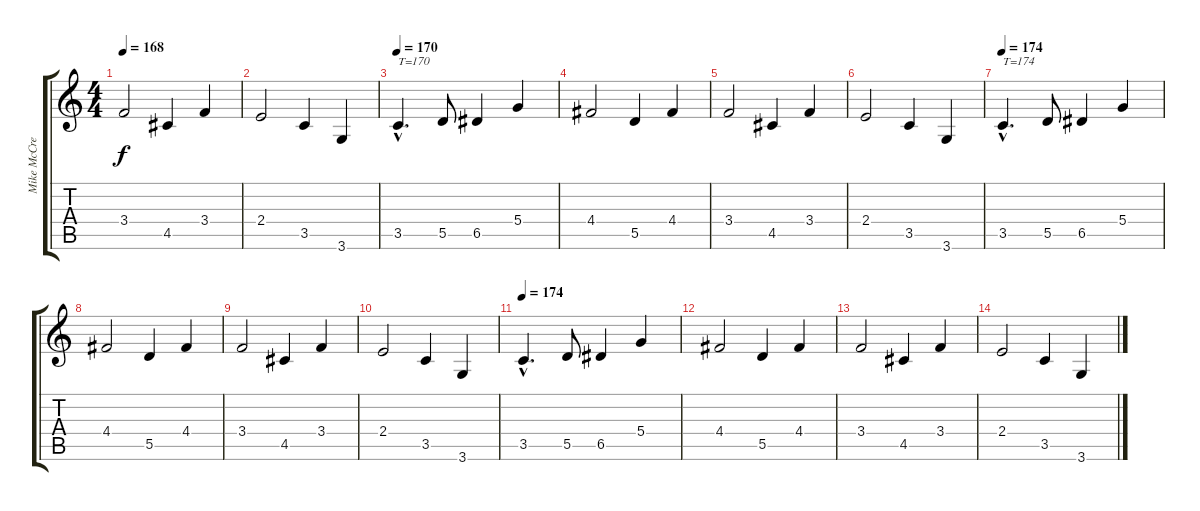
\track ("Mike McCready" "Mike McCre") {instrument electricguitarclean}
\staff {score tabs}
\tuning (E4 B3 G3 D3 A2 E2) {hide}
\ts (4 4)
\tempo 168
\clef g2
\ks c
3.4.2{dy f} 4.5.4 3.4.4 |
2.4.2 3.5.4 3.6.4 |
\tempo 170
3.5{hac}.4{d txt "T=170"} 5.5.8 6.5.4 5.4.4 |
4.4.2 5.5.4 4.4.4 |
3.4.2 4.5.4 3.4.4 |
2.4.2 3.5.4 3.6.4 |
\tempo 174
3.5{hac}.4{d txt "T=174"} 5.5.8 6.5.4 5.4.4 |
4.4.2 5.5.4 4.4.4 |
3.4.2 4.5.4 3.4.4 |
2.4.2 3.5.4 3.6.4 |
\tempo 174
3.5{hac}.4{d} 5.5.8 6.5.4 5.4.4 |
4.4.2 5.5.4 4.4.4 |
3.4.2 4.5.4 3.4.4 |
2.4.2 3.5.4 3.6.4
